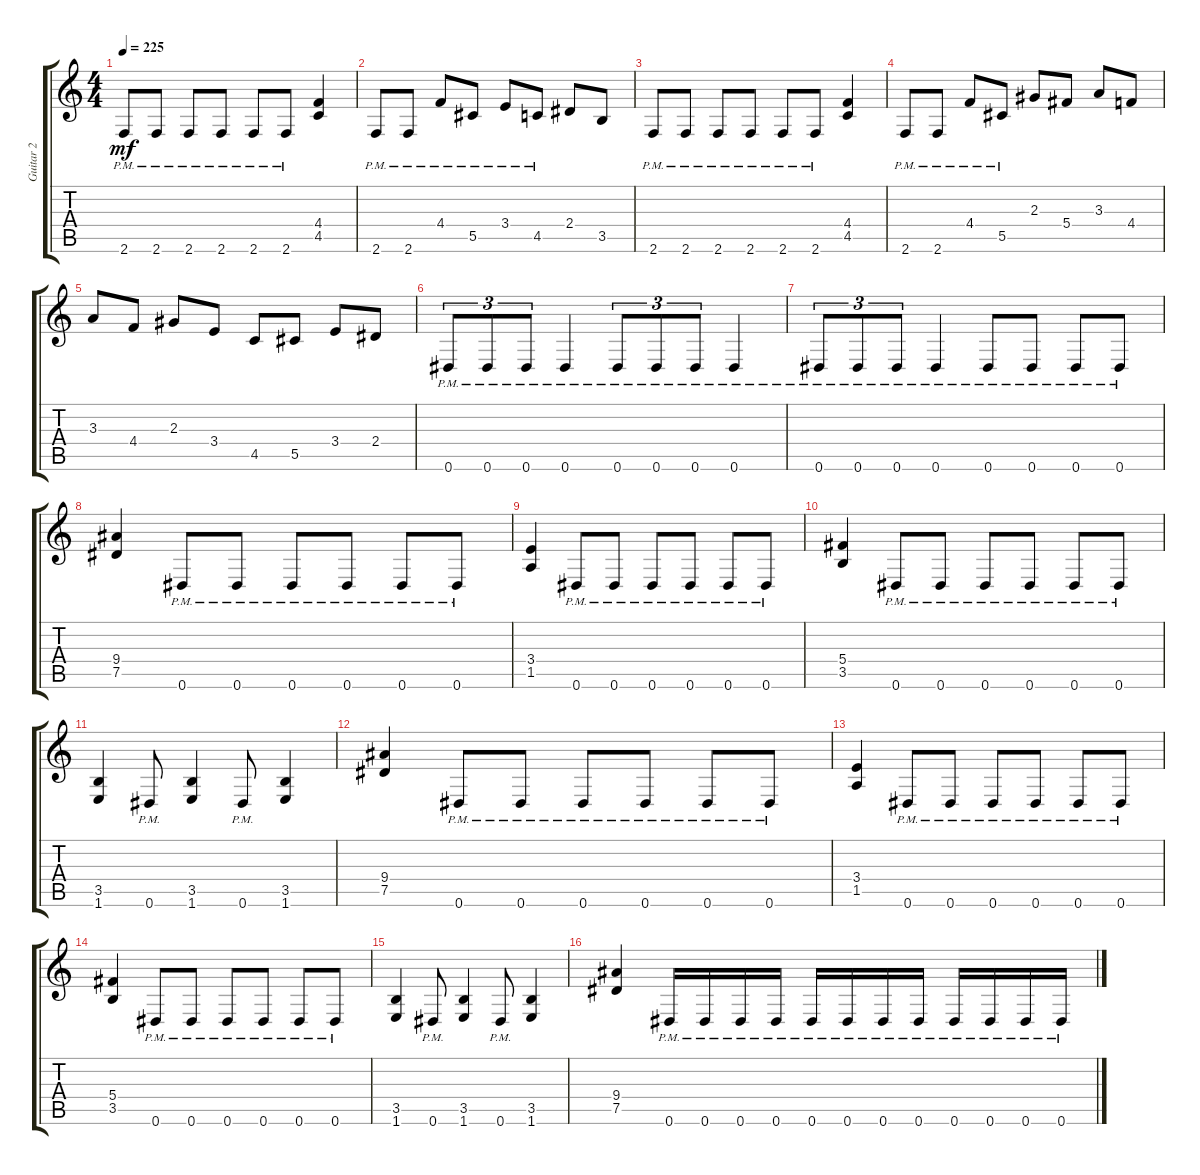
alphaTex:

\track ("Guitar 2" "Guitar 2") {instrument distortionguitar}
\staff {score tabs}
\tuning (Eb4 Bb3 Gb3 Db3 Ab2 Eb2) {hide}
\ts (4 4)
\tempo 225
\clef g2
\ks c
2.6{pm}.8{dy mf} 2.6{pm}.8 2.6{pm}.8 2.6{pm}.8 2.6{pm}.8 2.6{pm}.8 (4.4 4.5).4 |
2.6{pm}.8 2.6{pm}.8 4.4{pm}.8 5.5{pm}.8 3.4{pm}.8 4.5{pm}.8 2.4.8 3.5.8 |
2.6{pm}.8 2.6{pm}.8 2.6{pm}.8 2.6{pm}.8 2.6{pm}.8 2.6{pm}.8 (4.4 4.5).4 |
2.6{pm}.8 2.6{pm}.8 4.4{pm}.8 5.5{pm}.8 2.3.8 5.4.8 3.3.8 4.4.8 |
3.3.8 4.4.8 2.3.8 3.4.8 4.5.8 5.5.8 3.4.8 2.4.8 |
0.6{pm}.8{tu (3 2)} 0.6{pm}.8{tu (3 2)} 0.6{pm}.8{tu (3 2)} 0.6{pm}.4 0.6{pm}.8{tu (3 2)} 0.6{pm}.8{tu (3 2)} 0.6{pm}.8{tu (3 2)} 0.6{pm}.4 |
0.6{pm}.8{tu (3 2)} 0.6{pm}.8{tu (3 2)} 0.6{pm}.8{tu (3 2)} 0.6{pm}.4 0.6{pm}.8 0.6{pm}.8 0.6{pm}.8 0.6{pm}.8 |
(9.4 7.5).4 0.6{pm}.8 0.6{pm}.8 0.6{pm}.8 0.6{pm}.8 0.6{pm}.8 0.6{pm}.8 |
(3.4 1.5).4 0.6{pm}.8 0.6{pm}.8 0.6{pm}.8 0.6{pm}.8 0.6{pm}.8 0.6{pm}.8 |
(5.4 3.5).4 0.6{pm}.8 0.6{pm}.8 0.6{pm}.8 0.6{pm}.8 0.6{pm}.8 0.6{pm}.8 |
(3.5 1.6).4 0.6{pm}.8 (3.5 1.6).4 0.6{pm}.8 (3.5 1.6).4 |
(9.4 7.5).4 0.6{pm}.8 0.6{pm}.8 0.6{pm}.8 0.6{pm}.8 0.6{pm}.8 0.6{pm}.8 |
(3.4 1.5).4 0.6{pm}.8 0.6{pm}.8 0.6{pm}.8 0.6{pm}.8 0.6{pm}.8 0.6{pm}.8 |
(5.4 3.5).4 0.6{pm}.8 0.6{pm}.8 0.6{pm}.8 0.6{pm}.8 0.6{pm}.8 0.6{pm}.8 |
(3.5 1.6).4 0.6{pm}.8 (3.5 1.6).4 0.6{pm}.8 (3.5 1.6).4 |
(9.4 7.5).4 0.6{pm}.16 0.6{pm}.16 0.6{pm}.16 0.6{pm}.16 0.6{pm}.16 0.6{pm}.16 0.6{pm}.16 0.6{pm}.16 0.6{pm}.16 0.6{pm}.16 0.6{pm}.16 0.6{pm}.16
